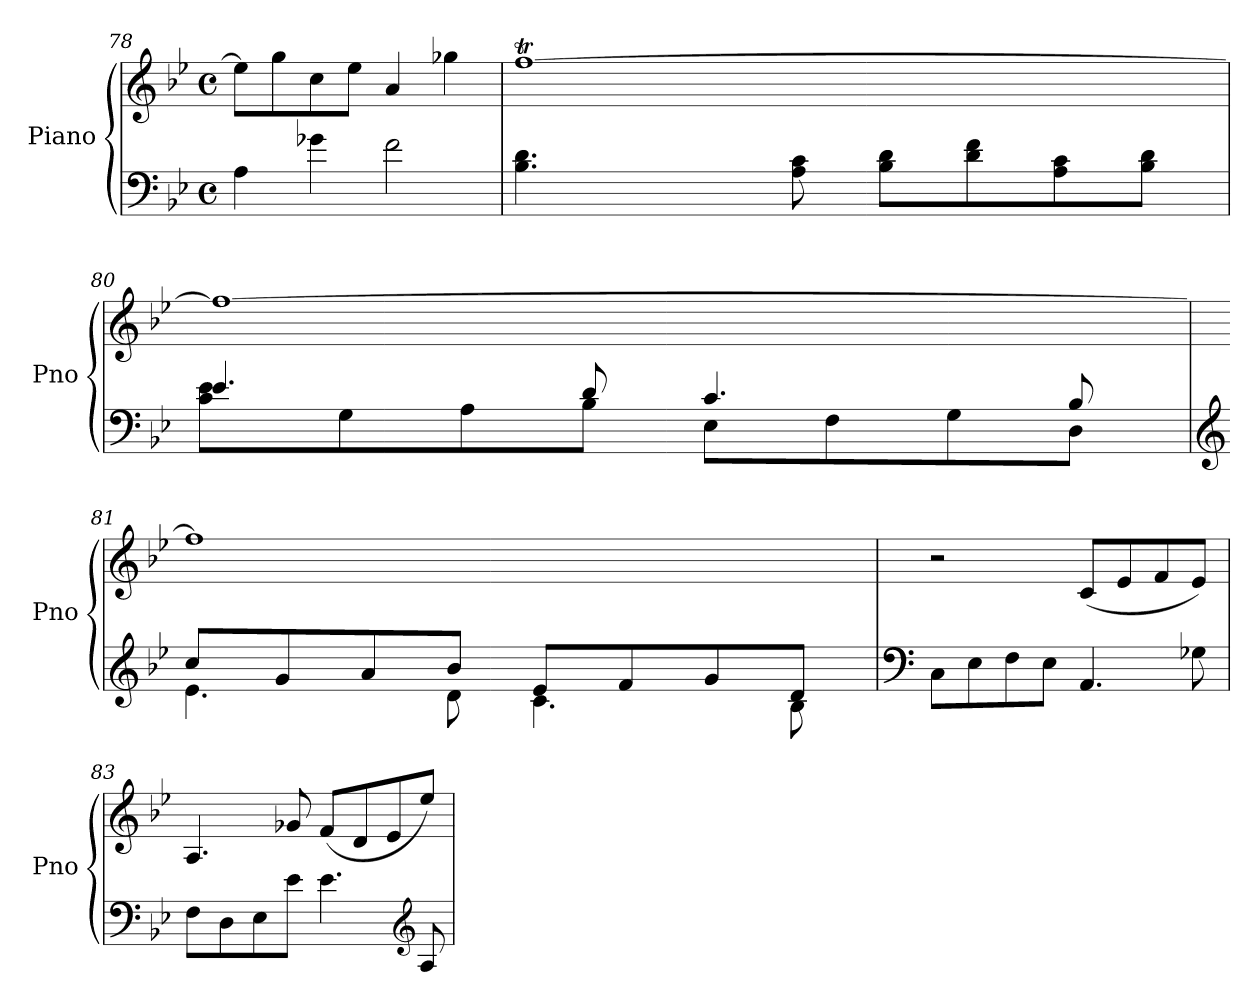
**kern	**kern	**dynam
*part1	*part1	*part1
*staff2	*staff1	*staff1/2
*I"Piano	*	*
*I'Pno	*	*
*clefF4	*clefG2	*
*k[b-e-]	*k[b-e-]	*
*M4/4	*M4/4	*
*met(c)	*met(c)	*
=78	=78	=78
4A\	8ee-\L]	.
.	8gg\	.
!	!	!LO:DY:b=2
4g-X\	8cc\	other-dynamics
.	8ee-\J	.
2f\	4a/	.
!	!	!LO:DY:b
.	4gg-X\	other-dynamics
!!LO:LB:g=z
=79	=79	=79
*	*^	*
4.B-\ 4.d\	[1ffT	32ryy	.
.	.	32ggnyy	.
.	.	32ffyy	.
.	.	32ggyy	.
.	.	32ffyy	.
.	.	32ggyy	.
.	.	32ffyy	.
.	.	32ggyy	.
.	.	32ffyy	.
.	.	32ggyy	.
.	.	32ffyy	.
.	.	32ggyy	.
8A\ 8c\	.	32ffyy	.
.	.	32ggyy	.
.	.	32ffyy	.
.	.	32ggyy	.
8B-\ 8d\L	.	32ffyy	.
.	.	32ggyy	.
.	.	32ffyy	.
.	.	32ggyy	.
8d\ 8f\	.	32ffyy	.
.	.	32ggyy	.
.	.	32ffyy	.
.	.	32ggyy	.
8A\ 8c\	.	32ffyy	.
.	.	32ggyy	.
.	.	32ffyy	.
.	.	32ggyy	.
8B-\ 8d\J	.	32ffyy	.
.	.	32ggyy	.
.	.	32ffyy	.
.	.	32ggyy	.
!!LO:LB:g=z	!!
=80	=80	=80	=80
*^	*	*	*
4.e-/	8c\ 8e-\L	1ff_	32ryy	.
.	.	.	32ggyy	.
.	.	.	32ffyy	.
.	.	.	32ggyy	.
.	8G\	.	32ffyy	.
.	.	.	32ggyy	.
.	.	.	32ffyy	.
.	.	.	32ggyy	.
.	8A\	.	32ffyy	.
.	.	.	32ggyy	.
.	.	.	32ffyy	.
.	.	.	32ggyy	.
8d/	8B-\J	.	32ffyy	.
.	.	.	32ggyy	.
.	.	.	32ffyy	.
.	.	.	32ggyy	.
4.c/	8E-\L	.	32ffyy	.
.	.	.	32ggyy	.
.	.	.	32ffyy	.
.	.	.	32ggyy	.
.	8F\	.	32ffyy	.
.	.	.	32ggyy	.
.	.	.	32ffyy	.
.	.	.	32ggyy	.
.	8G\	.	32ffyy	.
.	.	.	32ggyy	.
.	.	.	32ffyy	.
.	.	.	32ggyy	.
8B-/	8D\J	.	32ffyy	.
.	.	.	32ggyy	.
.	.	.	32ffyy	.
.	.	.	32ggyy	.
!!LO:LB:g=z	!!
=81	=81	=81	=81	=81
*clefG2	*	*	*	*
8cc/L	4.e-\	1ff]	32ryy	.
.	.	.	32ggyy	.
.	.	.	32ffyy	.
.	.	.	32ggyy	.
8g/	.	.	32ffyy	.
.	.	.	32ggyy	.
.	.	.	32ffyy	.
.	.	.	32ggyy	.
8a/	.	.	32ffyy	.
.	.	.	32ggyy	.
.	.	.	32ffyy	.
.	.	.	32ggyy	.
8b-/J	8d\	.	32ffyy	.
.	.	.	32ggyy	.
.	.	.	32ffyy	.
.	.	.	32ggyy	.
8e-/L	4.c\	.	32ffyy	.
.	.	.	32ggyy	.
.	.	.	32ffyy	.
.	.	.	32ggyy	.
8f/	.	.	32ffyy	.
.	.	.	32ggyy	.
.	.	.	32ffyy	.
.	.	.	32ggyy	.
8g/	.	.	32ffyy	.
.	.	.	32ggyy	.
.	.	.	32ffyy	.
.	.	.	32ggyy	.
8d/J	8B-\	.	32ffyy	.
.	.	.	32ggyy	.
.	.	.	32ffTTTyy	.
.	.	.	32ggyy	.
*v	*v	*	*	*
*	*v	*v	*
=82	=82	=82
*clefF4	*	*
*	*^	*
!	!	!	!LO:DY:a=2
*	*v	*v	*
8C\L	2r	other-dynamics
8E-\	.	.
8F\	.	.
8E-\J	.	.
4.AA/	(8c/L	.
.	8e-/	.
.	8f/	.
8G-X\	8e-/J)	.
=83	=83	=83
8F\L	4.A/	.
8D\	.	.
8E-\	.	.
8e-\J	8g-X/	.
4.e-\	(>8f/L	.
.	8d/	.
.	8e-/	.
*clefG2	*	*
8A/	8ee-/J)	.
=	=	=
*-	*-	*-
